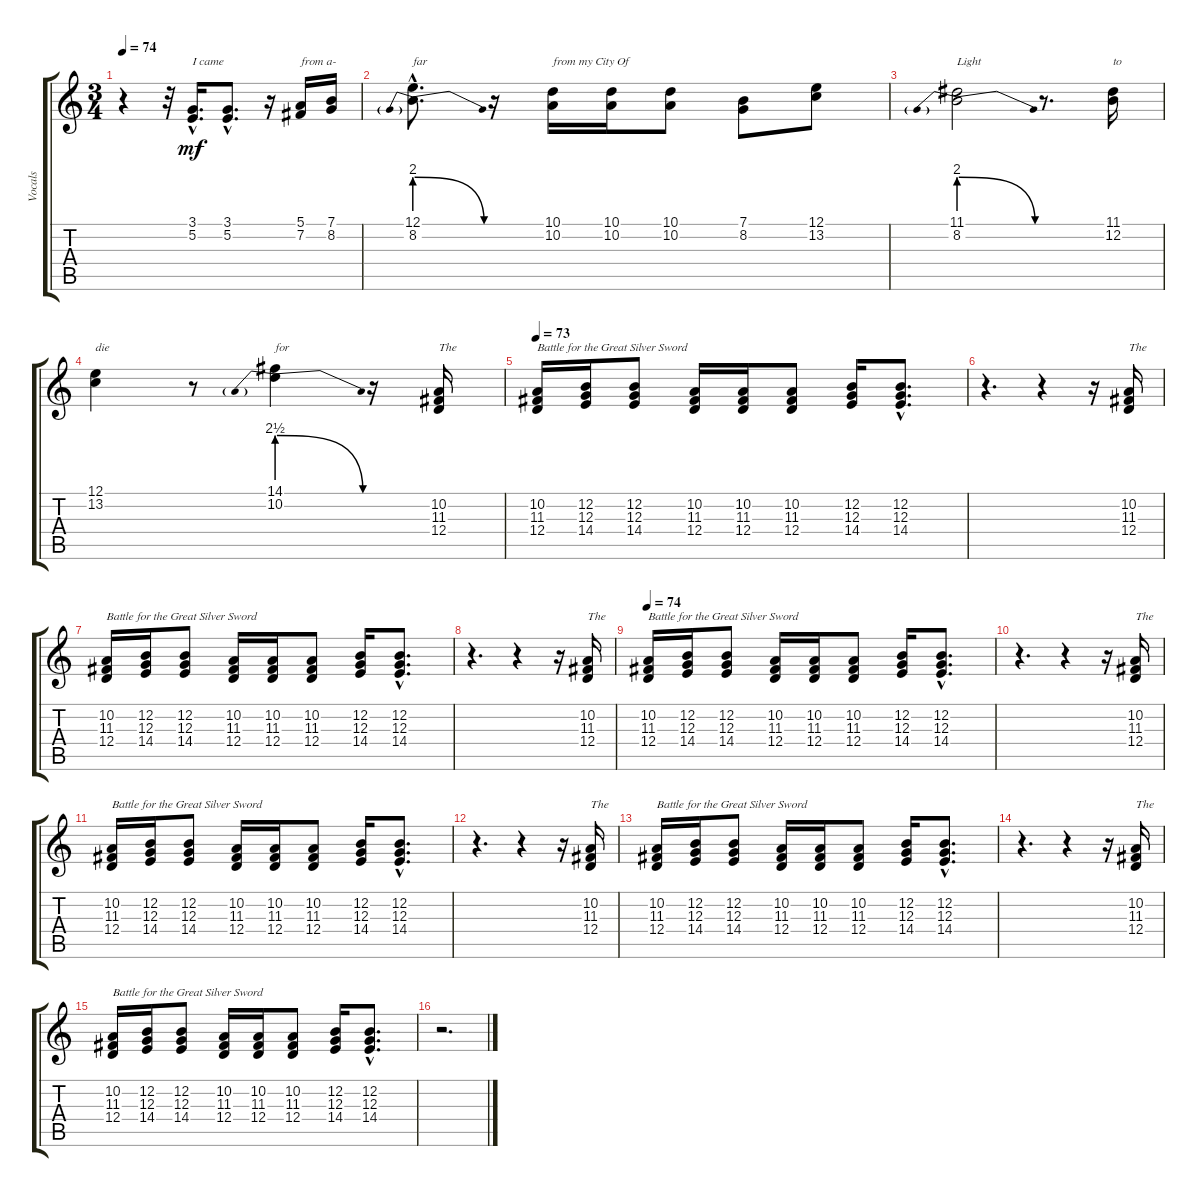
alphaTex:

\track ("Vocals" "Vocals") {instrument lead2sawtooth}
\staff {score tabs}
\tuning (E4 B3 G3 D3 A2 E2) {hide}
\ts (3 4)
\tempo 74
\clef g2
\ks c
r.4{dy mf} r.32 (3.1{hac} 5.2{hac}).16{d txt "I came"} (3.1{hac} 5.2{hac}).8{d} r.16 (5.1 7.2).16{txt "from a-"} (7.1 8.2).16 |
(12.1{hac} 8.2{be (prebendrelease 0 8 60 0) hac}).8{d txt "far"} r.16 (10.1 10.2).16{txt "from my City Of"} (10.1 10.2).16 (10.1 10.2).8 (7.1 8.2).8 (12.1 13.2).8 |
(11.1 8.2{be (prebendrelease 0 8 60 0)}).2{txt "Light"} r.8{d} (11.1 12.2).16{txt "to"} |
(12.1 13.2).4{txt "die"} r.8 (14.1 10.2{be (prebendrelease 0 10 60 0)}).4{txt "for"} r.16 (10.2 11.3 12.4).16{txt "The"} |
\tempo 73
(10.2 11.3 12.4).16{txt "Battle for the Great Silver Sword "} (12.2 12.3 14.4).16 (12.2 12.3 14.4).8 (10.2 11.3 12.4).16 (10.2 11.3 12.4).16 (10.2 11.3 12.4).8 (12.2 12.3 14.4).16 (12.2{hac} 12.3{hac} 14.4{hac}).8{d} |
r.4{d} r.4 r.16 (10.2 11.3 12.4).16{txt "The"} |
(10.2 11.3 12.4).16{txt "Battle for the Great Silver Sword "} (12.2 12.3 14.4).16 (12.2 12.3 14.4).8 (10.2 11.3 12.4).16 (10.2 11.3 12.4).16 (10.2 11.3 12.4).8 (12.2 12.3 14.4).16 (12.2{hac} 12.3{hac} 14.4{hac}).8{d} |
r.4{d} r.4 r.16 (10.2 11.3 12.4).16{txt "The"} |
\tempo 74
(10.2 11.3 12.4).16{txt "Battle for the Great Silver Sword "} (12.2 12.3 14.4).16 (12.2 12.3 14.4).8 (10.2 11.3 12.4).16 (10.2 11.3 12.4).16 (10.2 11.3 12.4).8 (12.2 12.3 14.4).16 (12.2{hac} 12.3{hac} 14.4{hac}).8{d} |
r.4{d} r.4 r.16 (10.2 11.3 12.4).16{txt "The"} |
(10.2 11.3 12.4).16{txt "Battle for the Great Silver Sword "} (12.2 12.3 14.4).16 (12.2 12.3 14.4).8 (10.2 11.3 12.4).16 (10.2 11.3 12.4).16 (10.2 11.3 12.4).8 (12.2 12.3 14.4).16 (12.2{hac} 12.3{hac} 14.4{hac}).8{d} |
r.4{d} r.4 r.16 (10.2 11.3 12.4).16{txt "The"} |
(10.2 11.3 12.4).16{txt "Battle for the Great Silver Sword "} (12.2 12.3 14.4).16 (12.2 12.3 14.4).8 (10.2 11.3 12.4).16 (10.2 11.3 12.4).16 (10.2 11.3 12.4).8 (12.2 12.3 14.4).16 (12.2{hac} 12.3{hac} 14.4{hac}).8{d} |
r.4{d} r.4 r.16 (10.2 11.3 12.4).16{txt "The"} |
(10.2 11.3 12.4).16{txt "Battle for the Great Silver Sword "} (12.2 12.3 14.4).16 (12.2 12.3 14.4).8 (10.2 11.3 12.4).16 (10.2 11.3 12.4).16 (10.2 11.3 12.4).8 (12.2 12.3 14.4).16 (12.2{hac} 12.3{hac} 14.4{hac}).8{d} |
r.2{d}
